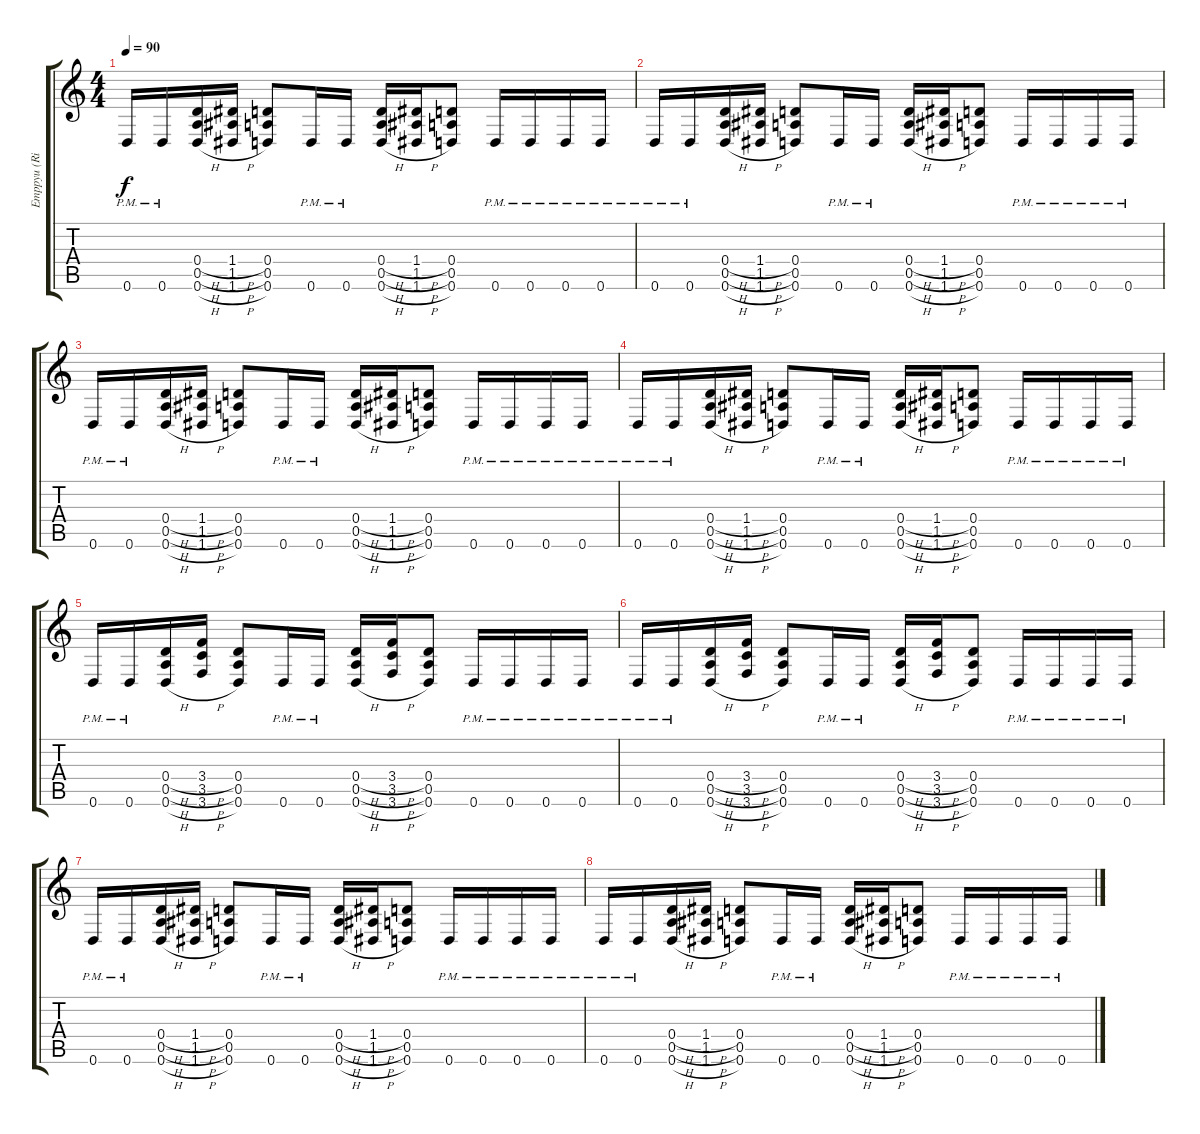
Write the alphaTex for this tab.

\track ("Emppyu (Riff - DADGBE)" "Emppyu (Ri") {instrument distortionguitar}
\staff {score tabs}
\tuning (E4 B3 G3 D3 A2 D2) {hide}
\ts (4 4)
\tempo 90
\clef g2
\ks c
0.6{pm}.16{dy f} 0.6{pm}.16 (0.4{h} 0.5{h} 0.6{h}).16 (1.4{h} 1.5{h} 1.6{h}).16 (0.4 0.5 0.6).8 0.6{pm}.16 0.6{pm}.16 (0.4{h} 0.5{h} 0.6{h}).16 (1.4{h} 1.5{h} 1.6{h}).16 (0.4 0.5 0.6).8 0.6{pm}.16 0.6{pm}.16 0.6{pm}.16 0.6{pm}.16 |
0.6{pm}.16 0.6{pm}.16 (0.4{h} 0.5{h} 0.6{h}).16 (1.4{h} 1.5{h} 1.6{h}).16 (0.4 0.5 0.6).8 0.6{pm}.16 0.6{pm}.16 (0.4{h} 0.5{h} 0.6{h}).16 (1.4{h} 1.5{h} 1.6{h}).16 (0.4 0.5 0.6).8 0.6{pm}.16 0.6{pm}.16 0.6{pm}.16 0.6{pm}.16 |
0.6{pm}.16 0.6{pm}.16 (0.4{h} 0.5{h} 0.6{h}).16 (1.4{h} 1.5{h} 1.6{h}).16 (0.4 0.5 0.6).8 0.6{pm}.16 0.6{pm}.16 (0.4{h} 0.5{h} 0.6{h}).16 (1.4{h} 1.5{h} 1.6{h}).16 (0.4 0.5 0.6).8 0.6{pm}.16 0.6{pm}.16 0.6{pm}.16 0.6{pm}.16 |
0.6{pm}.16 0.6{pm}.16 (0.4{h} 0.5{h} 0.6{h}).16 (1.4{h} 1.5{h} 1.6{h}).16 (0.4 0.5 0.6).8 0.6{pm}.16 0.6{pm}.16 (0.4{h} 0.5{h} 0.6{h}).16 (1.4{h} 1.5{h} 1.6{h}).16 (0.4 0.5 0.6).8 0.6{pm}.16 0.6{pm}.16 0.6{pm}.16 0.6{pm}.16 |
0.6{pm}.16 0.6{pm}.16 (0.4{h} 0.5{h} 0.6{h}).16 (3.4{h} 3.5{h} 3.6{h}).16 (0.4 0.5 0.6).8 0.6{pm}.16 0.6{pm}.16 (0.4{h} 0.5{h} 0.6{h}).16 (3.4{h} 3.5{h} 3.6{h}).16 (0.4 0.5 0.6).8 0.6{pm}.16 0.6{pm}.16 0.6{pm}.16 0.6{pm}.16 |
0.6{pm}.16 0.6{pm}.16 (0.4{h} 0.5{h} 0.6{h}).16 (3.4{h} 3.5{h} 3.6{h}).16 (0.4 0.5 0.6).8 0.6{pm}.16 0.6{pm}.16 (0.4{h} 0.5{h} 0.6{h}).16 (3.4{h} 3.5{h} 3.6{h}).16 (0.4 0.5 0.6).8 0.6{pm}.16 0.6{pm}.16 0.6{pm}.16 0.6{pm}.16 |
0.6{pm}.16 0.6{pm}.16 (0.4{h} 0.5{h} 0.6{h}).16 (1.4{h} 1.5{h} 1.6{h}).16 (0.4 0.5 0.6).8 0.6{pm}.16 0.6{pm}.16 (0.4{h} 0.5{h} 0.6{h}).16 (1.4{h} 1.5{h} 1.6{h}).16 (0.4 0.5 0.6).8 0.6{pm}.16 0.6{pm}.16 0.6{pm}.16 0.6{pm}.16 |
0.6{pm}.16 0.6{pm}.16 (0.4{h} 0.5{h} 0.6{h}).16 (1.4{h} 1.5{h} 1.6{h}).16 (0.4 0.5 0.6).8 0.6{pm}.16 0.6{pm}.16 (0.4{h} 0.5{h} 0.6{h}).16 (1.4{h} 1.5{h} 1.6{h}).16 (0.4 0.5 0.6).8 0.6{pm}.16 0.6{pm}.16 0.6{pm}.16 0.6{pm}.16
